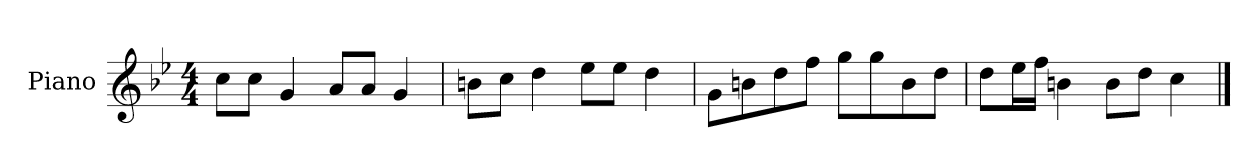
**kern
*part1
*staff1
*I"Piano
*I'P-no
*clefG2
*k[b-e-]
*M4/4
*MM90
=1
8cc\L
8cc\J
4g/
8a/L
8a/J
4g/
=2
8bn\L
8cc\J
4dd\
8ee-\L
8ee-\J
4dd\
=3
8g\L
8bn\
8dd\
8ff\J
8gg\L
8gg\
8b\
8dd\J
=4
8dd\L
16ee-\L
16ff\JJ
4bn\
8b\L
8dd\J
4cc\
==
*-
